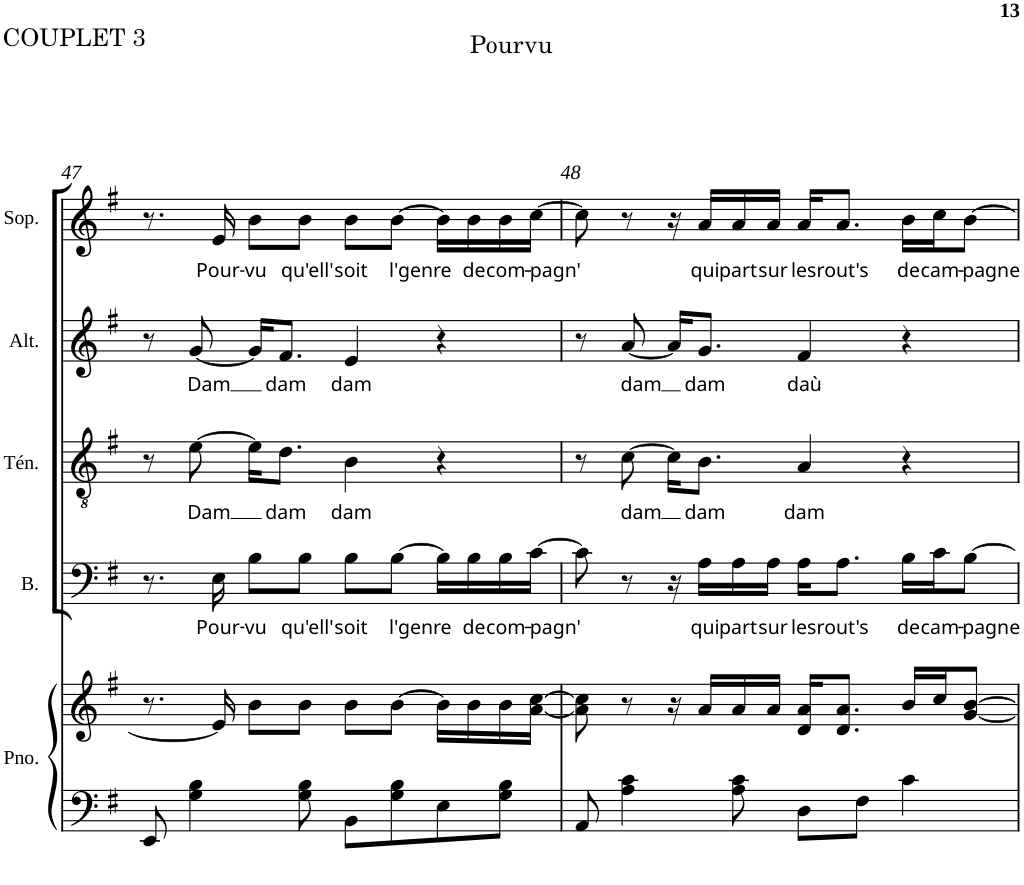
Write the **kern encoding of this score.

**kern	**kern	**kern	**text	**kern	**text	**kern	**text	**kern	**text
*part5	*part5	*part4	*part4	*part3	*part3	*part2	*part2	*part1	*part1
*staff6	*staff5	*staff4	*staff4	*staff3	*staff3	*staff2	*staff2	*staff1	*staff1
*I"Piano	*	*I"Basse	*	*I"Ténor	*	*I"Alto	*	*I"Soprano	*
*I'Pno.	*	*I'B.	*	*I'Tén.	*	*I'Alt.	*	*I'Sop.	*
!!LO:PB:g=z
*clefF4	*clefG2	*clefF4	*	*clefGv2	*	*clefG2	*	*clefG2	*
*k[f#]	*k[f#]	*k[f#]	*	*k[f#]	*	*k[f#]	*	*k[f#]	*
*e:	*e:	*e:	*	*e:	*	*e:	*	*e:	*
*M4/4	*M4/4	*M4/4	*	*M4/4	*	*M4/4	*	*M4/4	*
=47	=47	=47	=47	=47	=47	=47	=47	=47	=47
8EE/	8.r	8.r	.	8r	.	8r	.	8.r	.
!	!	!	!	!	!LO:LY:b	!	!LO:LY:b	!	!
4G\ 4B\	.	.	.	[8e\	Dam	[8g/	Dam	.	.
!	!	!	!LO:LY:b	!	!	!	!	!	!LO:LY:b
.	16e/]	16E\	Pour-	.	.	.	.	16e/	Pour-
!	!	!	!LO:LY:b	!	!	!	!	!	!LO:LY:b
.	8b\L	8B\L	-vu	16e\KL]	.	16g/KL]	.	8b\L	-vu
!	!	!	!	!	!LO:LY:b	!	!LO:LY:b	!	!
.	.	.	.	8.d\J	dam	8.f#/J	dam	.	.
!	!	!	!LO:LY:b	!	!	!	!	!	!LO:LY:b
8G\ 8B\	8b\J	8B\J	qu'ell'	.	.	.	.	8b\J	qu'ell'
!	!	!	!LO:LY:b	!	!LO:LY:b	!	!LO:LY:b	!	!LO:LY:b
8BB\L	8b\L	8B\L	soit	4B\	dam	4e/	dam	8b\L	soit
!	!	!	!LO:LY:b	!	!	!	!	!	!LO:LY:b
8G\ 8B\	[8b\J	[8B\J	l'genre	.	.	.	.	[8b\J	l'genre
8E\	16b\LL]	16B\LL]	.	4r	.	4r	.	16b\LL]	.
!	!	!	!LO:LY:b	!	!	!	!	!	!LO:LY:b
.	16b\	16B\	de	.	.	.	.	16b\	de
!	!	!	!LO:LY:b	!	!	!	!	!	!LO:LY:b
8G\ 8B\J	16b\	16B\	com-	.	.	.	.	16b\	com-
!	!	!	!LO:LY:b	!	!	!	!	!	!LO:LY:b
.	[16a\ [16cc\JJ	[16c\JJ	-pagn'	.	.	.	.	[16cc\JJ	-pagn'
=48	=48	=48	=48	=48	=48	=48	=48	=48	=48
8AA/	8a\] 8cc\]	8c\]	.	8r	.	8r	.	8cc\]	.
!	!	!	!	!	!LO:LY:b	!	!LO:LY:b	!	!
4A\ 4c\	8r	8r	.	[8c\	dam	[8a/	dam	8r	.
.	16r	16r	.	16c\KL]	.	16a/KL]	.	16r	.
!	!	!	!LO:LY:b	!	!LO:LY:b	!	!LO:LY:b	!	!LO:LY:b
.	16a/LL	16A\LL	qui	8.B\J	dam	8.g/J	dam	16a/LL	qui
!	!	!	!LO:LY:b	!	!	!	!	!	!LO:LY:b
8A\ 8c\	16a/	16A\	part	.	.	.	.	16a/	part
!	!	!	!LO:LY:b	!	!	!	!	!	!LO:LY:b
.	16a/JJ	16A\JJ	sur	.	.	.	.	16a/JJ	sur
!	!	!	!LO:LY:b	!	!LO:LY:b	!	!LO:LY:b	!	!LO:LY:b
8D\L	16d/ 16a/KL	16A\KL	les	4A/	dam	4f#/	daù	16a/KL	les
!	!	!	!LO:LY:b	!	!	!	!	!	!LO:LY:b
.	8.d/ 8.a/J	8.A\J	rout's	.	.	.	.	8.a/J	rout's
8F#\J	.	.	.	.	.	.	.	.	.
!	!	!	!LO:LY:b	!	!	!	!	!	!LO:LY:b
4c\	16b/LL	16B\LL	de	4r	.	4r	.	16b\LL	de
!	!	!	!LO:LY:b	!	!	!	!	!	!LO:LY:b
.	16cc/J	16c\J	cam-	.	.	.	.	16cc\J	cam-
!	!	!	!LO:LY:b	!	!	!	!	!	!LO:LY:b
.	[8g/ [8b/J	[8B\J	-pagne	.	.	.	.	[8b\J	-pagne
=	=	=	=	=	=	=	=	=	=
*-	*-	*-	*-	*-	*-	*-	*-	*-	*-
